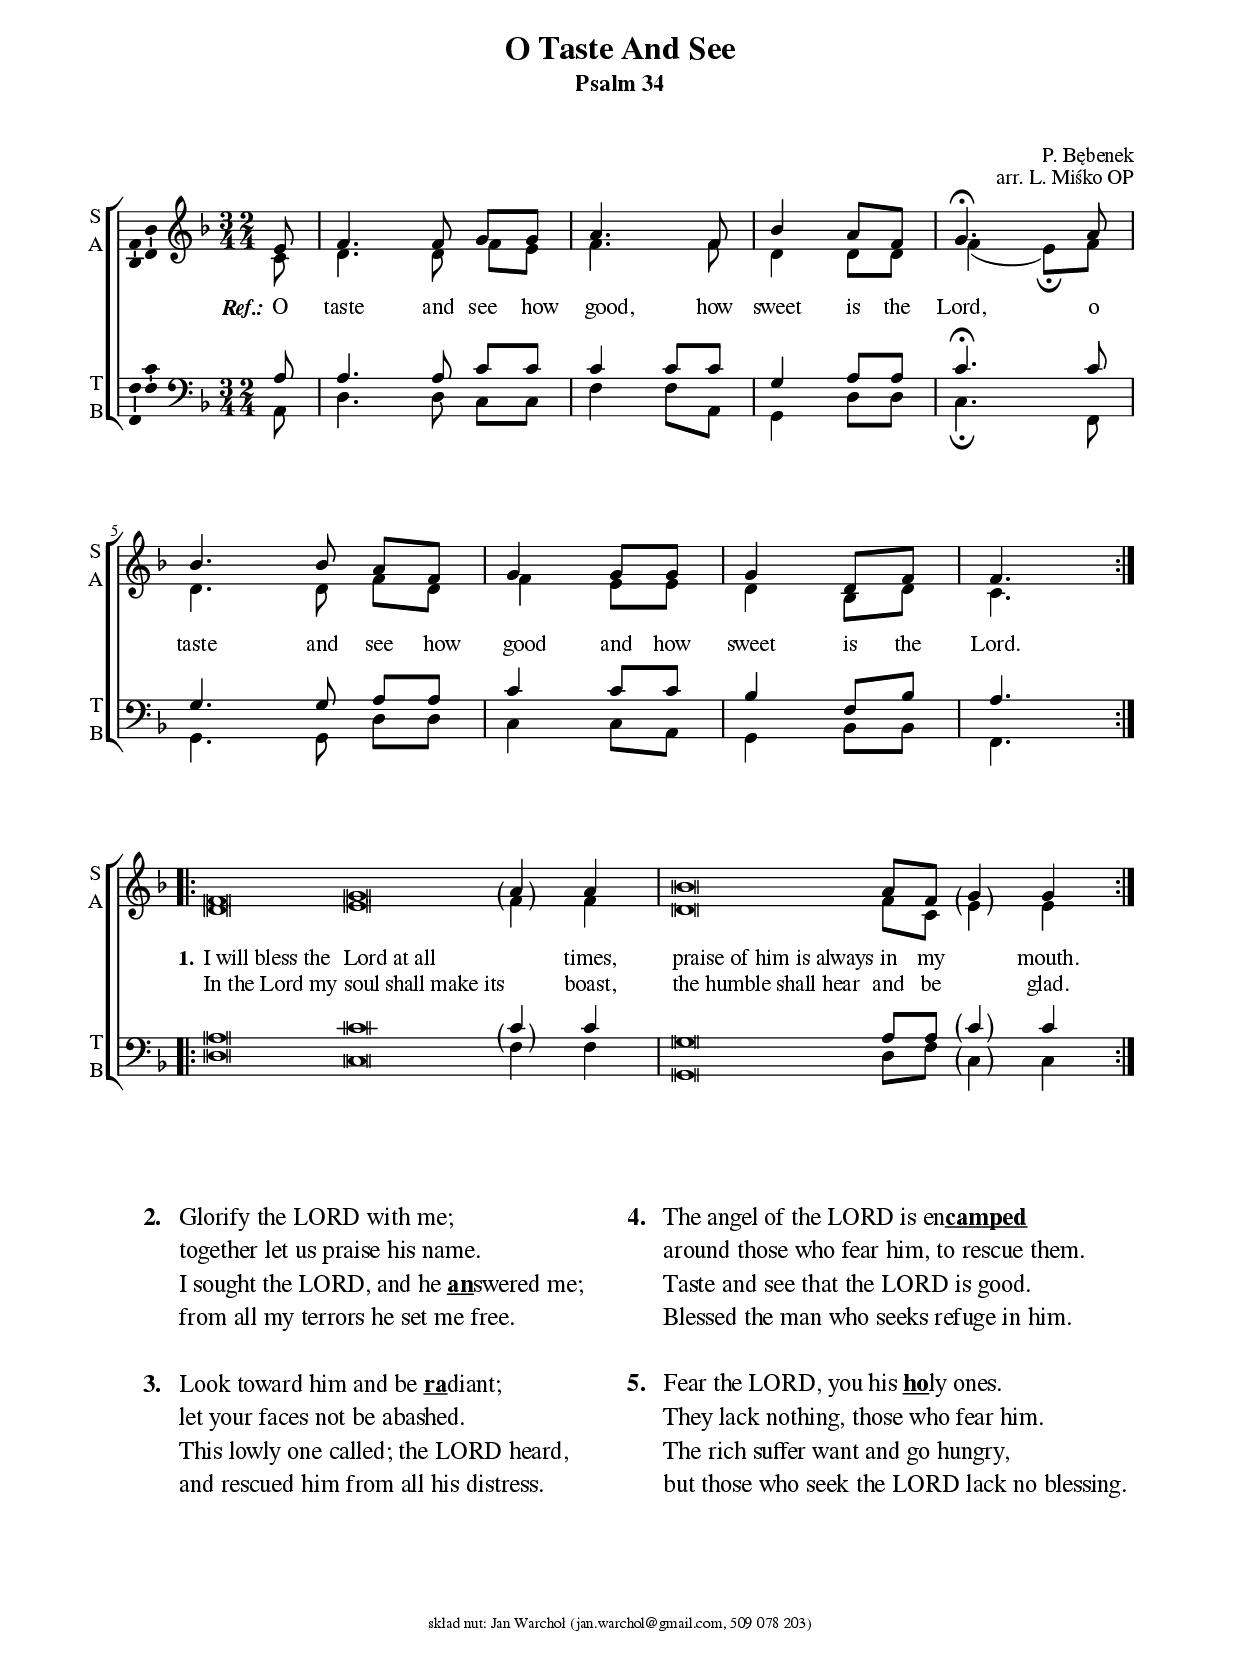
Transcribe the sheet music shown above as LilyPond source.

\version "2.18.2"

#(define ((custom-time-signature one two three four) grob)
   ;; derived from
   ;; http://lilypond.1069038.n5.nabble.com/Mixed-Time-Signatures-Non-regular-alternantion-between-5-8-and-8-8-td18617.html
   (grob-interpret-markup grob
     (markup #:override '(baseline-skip . 0) #:number
       (#:line ((#:column (one two))
                (#:column (three four)))))))


alternatingTimeSignatures =
#(define-music-function (parser location timesigs)
   (list?)
   (let* ((newTime (cons
                    (list-ref timesigs 0)
                    (list-ref timesigs 1)))
          (numOne (number->string (list-ref timesigs 0)))
          (denOne (number->string (list-ref timesigs 1)))
          (numTwo (number->string (list-ref timesigs 2)))
          (denTwo (number->string (list-ref timesigs 3))))
     #{
       \override Score.TimeSignature.stencil =
       #(custom-time-signature numOne denOne numTwo denTwo)
       \time #newTime
     #}
     ))

\version "2.17.3"

\paper {
  indent = 2 \mm
  short-indent = 2 \mm
  left-margin = 18 \mm
  right-margin = 18 \mm
}

\bookOutputSuffix "a4-2pieciolinie"

#(set-global-staff-size 18)

\paper {
  top-markup-spacing #'basic-distance = 10
  system-system-spacing #'basic-distance = 18
  score-markup-spacing #'basic-distance = 18
  \version "2.17.3"

bookTitleMarkup = \markup {
  \override #'(baseline-skip . 3.5)
  \column {
    \fill-line { \fromproperty #'header:dedication }
    \override #'(baseline-skip . 3.5)
    \column {
      \fill-line {
        \huge \larger \larger \bold
        \fromproperty #'header:title
      }
      \fill-line {
        \large \bold
        \fromproperty #'header:subtitle
      }
      \fill-line {
        \smaller \bold
        \fromproperty #'header:subsubtitle
      }
      \fromproperty #'header:odsteppotytule
      \fill-line \general-align #Y #-1 {
        \left-column {
          \fromproperty #'header:poet
          \fromproperty #'header:meter
        }
        { \large \bold \fromproperty #'header:instrument }
        \override #'(baseline-skip . 2.4)
        \right-column {
          \fromproperty #'header:composer
          \fromproperty #'header:arranger
        }
      }
    }
  }
}

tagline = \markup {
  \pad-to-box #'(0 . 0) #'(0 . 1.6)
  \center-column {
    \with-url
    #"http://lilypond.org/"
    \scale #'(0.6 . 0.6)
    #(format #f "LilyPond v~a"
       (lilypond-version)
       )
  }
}

oddFooterMarkup = \markup {
  \override #'(baseline-skip . 1)
  \column {
    \fill-line {
      %% Copyright header field only on first page in each bookpart.
      \on-the-fly #part-first-page {
        \override #'(baseline-skip . 2)
        \center-column {
          \scale #'(0.9 . 0.9)
          \fromproperty #'header:copyright
          \scale #'(0.75 . 0.75)
          "skład nut: Jan Warchoł (jan.warchol@gmail.com, 509 078 203)"
        }
      }
    }
    \fill-line {
      %% Tagline header field only on last page in the book.
      \on-the-fly #last-page \fromproperty #'header:tagline
    }
  }
}

  system-count = 3
  %annotate-spacing = ##t
}

\header {
  odsteppotytule = \markup \vspace #2
}

\header	{
  title = "O Taste And See"
  subtitle = "Psalm 34"
  composer = "P. Bębenek"
  arranger = "arr. L. Miśko OP"
  editor = "skład nut: Jan Warchoł"
}

%--------------------------------MELODIA
metrumitp = {
  \key f \major
  \alternatingTimeSignatures #'(3 4 2 4)
  \tempo ""
  \partial 8
  \set Timing.beamExceptions = #'()
  \set Timing.beamHalfMeasure = ##f
  \override ParenthesesItem #'padding = #0.5
  \override ParenthesesItem #'font-size = 3.5
}
melodiaSopranu = \relative f' {
  \repeat volta 2 {
    \metrumitp
    e8 |
    \omit Score.TimeSignature
    \time 3/4
    f4. f8 g g |
    \time 2/4
    a4. f8 |
    bes4 a8 f |
    g4. \fermata a8 |
    \time 3/4
    bes4. bes8 a f |
    \time 2/4
    g4 g8 g |
    g4 d8 f |
    f4.
  }
  \repeat volta 2 {
    \override ParenthesesItem #'extra-offset = #'(0 . -0.5)
    \cadenzaOn f\breve g \parenthesize a4 a \cadenzaOff \bar "|"
    \cadenzaOn bes\breve a8 f \parenthesize g4 g \cadenzaOff
  }
}
melodiaAltu = \relative f' {
  \repeat volta 2 {
    \metrumitp
    c8 |
    d4. d8 f e |
    f4. f8 |
    d4 d8 d |
    f4 ( e8 \fermata ) f8 |
    d4. d8 f d
    f4 e8 e8 |
    d4 bes8 d |
    c4.
  }
  \repeat volta 2 {
    \cadenzaOn d\breve e f4 f \cadenzaOff \bar "|"
    \cadenzaOn d\breve f8 c e4 e \cadenzaOff
  }
}
melodiaTenorow = \relative f {
  \repeat volta 2 {
    \metrumitp
    a8 | a4. a8 c8 c |
    c4 c8 c |
    g4 a8 a |
    c4. \fermata c8 |
    g4. g8 a a |
    c4 c8 c8 |
    bes4 f8 bes |
    a4.
  }
  \repeat volta 2 {
    \override ParenthesesItem #'extra-offset = #'(0 . -1)
    \cadenzaOn a\breve c \parenthesize c4 c \cadenzaOff \bar "|"
    \revert ParenthesesItem #'extra-offset
    \cadenzaOn g\breve a8 a \parenthesize c4 c \cadenzaOff
  }
}
melodiaBasow = \relative f {
  \repeat volta 2 {
    \metrumitp
    a,8 | d4. d8 c8 c |
    f4 f8 a,8 |
    g4 d'8 d |
    c4. \fermata f,8 |
    g4. g8 d' d |
    c4 c8 a8 |
    g4 bes8 bes |
    f4.
  }
  \repeat volta 2 {
    \cadenzaOn d'\breve c f4 f \cadenzaOff \bar "|"
    \cadenzaOn g,\breve d'8 f \parenthesize c4 c \cadenzaOff
  }
}
akordy = \chordmode {
}

#(define powiekszenie-zwrotek '(1.2 . 1.2))
#(define interlinia '(baseline-skip . 3)) % 3 is Lily default
odstepMiedzyZwrotkami = \markup \vspace #1.3
odstepOdNumeruDoZwrotki = \markup \hspace #1

\include "../.szablon/globalne-ustawienia-formatowania.ily"

%--------------------------------SŁOWA
tekst = \lyricmode {
  \set stanza = \markup \italic "Ref.:"
  O taste and see
  \override LyricText.X-offset = #-0.5
  how good,
  \revert LyricText.X-offset
  how sweet is the Lord,
  o taste and see
  \override LyricText.X-offset = #-0.5
  how good
  \revert LyricText.X-offset
  and how sweet is the Lord.
  \set stanza = "1."
  \once \override LyricText #'self-alignment-X = #LEFT
  "I will bless the"
  \once \override LyricText #'self-alignment-X = #LEFT
  "Lord at all" \skip 1 times,
  \once \override LyricText #'self-alignment-X = #LEFT
  "praise of him is always" in my \skip 1 mouth.
}

tekstSopranu = \tekst
tekstAltu = \tekst
tekstTenorow = \tekst
tekstBasow = \tekst

zwrotkaII = \markup \column {
  \line { Glorify the LORD with me; }
  \line { together let us praise his name. }
  \line {
    "I sought the LORD, and he"
    \concat { \underline\bold an swered } me;
  }
  \line { from all my terrors he set me free. }
}
zwrotkaIII = \markup \column {
  \line {
    "Look toward him and be"
    \concat { \underline\bold ra diant; }
  }
  \line { let your faces not be abashed. }
  \line { This lowly one called; the LORD heard, }
  \line { and rescued him from all his distress. }
}
zwrotkaIV = \markup \column {
  \line { 
    "The angel of the LORD is" 
    \concat { en \underline\bold camped }
  }
  \line { around those who fear him, to rescue them. }
  \line { Taste and see that the LORD is good. }
  \line { Blessed the man who seeks refuge in him. }
}
zwrotkaV = \markup \column {
  \line {
    "Fear the LORD, you his"
    \concat { \underline\bold ho ly } ones.
  }
  \line { They lack nothing, those who fear him. }
  \line { The rich suffer want and go hungry, }
  \line { but those who seek the LORD lack no blessing. }
}
zwrotkaVI = \markup \column {
  \line {
    "The LORD is close to the"
    \concat { \underline\bold bro ken \underline\bold heart ed; }
  }
  \line { those whose spirit is crushed he will save. }
  \line { When the just cry out, the LORD hears, }
  \line { and rescues them in all their distress. }
}
zwrotkaVII = \markup \column {
  \line { Many are the trials of the just man, }
  \line {
    "but from them all the LORD will"
    \concat { \underline\bold res cue } him.
  }
  \line { He will keep guard over all his bones; }
  \line { not one of his bones shall be broken. }
}

drugiWers = \lyricmode {
  \repeat unfold 23 { \skip 1 }
  \once \override LyricText #'self-alignment-X = #LEFT
  "In the Lord my"
  \once \override LyricText #'self-alignment-X = #LEFT
  % when I tried using \skip instead of hidden x, alignment was wrong
  "soul shall make its" \once \hide LyricText x boast,
  \once \override LyricText #'self-alignment-X = #LEFT
  "the humble shall hear" and be \skip 1 glad.
}

drugiWersSopranu = \drugiWers
drugiWersAltu = \drugiWers
drugiWersTenorow = \drugiWers
drugiWersBasow = \drugiWers


\version "2.17.3"

\score {
  \new ChoirStaff <<
    % \new ChordNames { \germanChords \akordy }
    \new Staff = panie <<
      \clef treble
      \set Staff.instrumentName = \markup \center-column { S A }
      \set Staff.shortInstrumentName = \markup \center-column { S A }
      \new Voice = sopran {
        \set Voice.midiInstrument = "clarinet"
        \dynamicUp
        \override Ambitus #'X-offset = #1.7

        \voiceOne
        \melodiaSopranu
      }
      \new Voice = alt {
        \set Voice.midiInstrument = "english horn"
        \override Hairpin #'stencil = ##f
        \override DynamicText #'stencil = ##f
        \override DynamicTextSpanner #'stencil = ##f
        \override TextScript #'stencil = ##f

        \voiceTwo
        \melodiaAltu
      }
    >>

    \new Lyrics \with {
      \override VerticalAxisGroup #'staff-affinity = #CENTER
    }
    \lyricsto sopran \tekst
    \new Lyrics \with {
      \override VerticalAxisGroup #'staff-affinity = #CENTER
    }
    \lyricsto sopran \drugiWers

    \new Staff = panowie <<
      \clef bass
      \set Staff.instrumentName = \markup \center-column { T B }
      \set Staff.shortInstrumentName = \markup \center-column { T B }
      \new Voice = tenor {
        \set Voice.midiInstrument = "english horn"
        \override Hairpin #'stencil = ##f
        \override DynamicText #'stencil = ##f
        \override DynamicTextSpanner #'stencil = ##f
        \override TextScript #'stencil = ##f
        \override Ambitus #'X-offset = #1.7

        \voiceOne
        \melodiaTenorow
      }
      \new Voice = bas {
        \set Voice.midiInstrument = "clarinet"
        \dynamicDown

        \voiceTwo
        \melodiaBasow
      }
    >>
  >>
}

\layout {
  \context {
    \Lyrics
    \override VerticalAxisGroup
    #'nonstaff-relatedstaff-spacing #'padding = #1.5
  }
}

\version "2.17.3"

\markup {
  \fill-line {
    \scale #powiekszenie-zwrotek {
      \null

      \override #interlinia
      \column {
        \line {
          \bold
          "2."
          \odstepOdNumeruDoZwrotki
          \zwrotkaII
        }
        \odstepMiedzyZwrotkami
        \line {
          \bold
          "3."
          \odstepOdNumeruDoZwrotki
          \zwrotkaIII
        }
        \odstepMiedzyZwrotkami
      }

      \null

      \override #interlinia
      \column {
        \line {
          \bold
          "4."
          \odstepOdNumeruDoZwrotki
          \zwrotkaIV
        }
        \odstepMiedzyZwrotkami
        \line {
          \bold
          "5."
          \odstepOdNumeruDoZwrotki
          \zwrotkaV
        }
        \odstepMiedzyZwrotkami
      }

      \null
    }
  }
}

